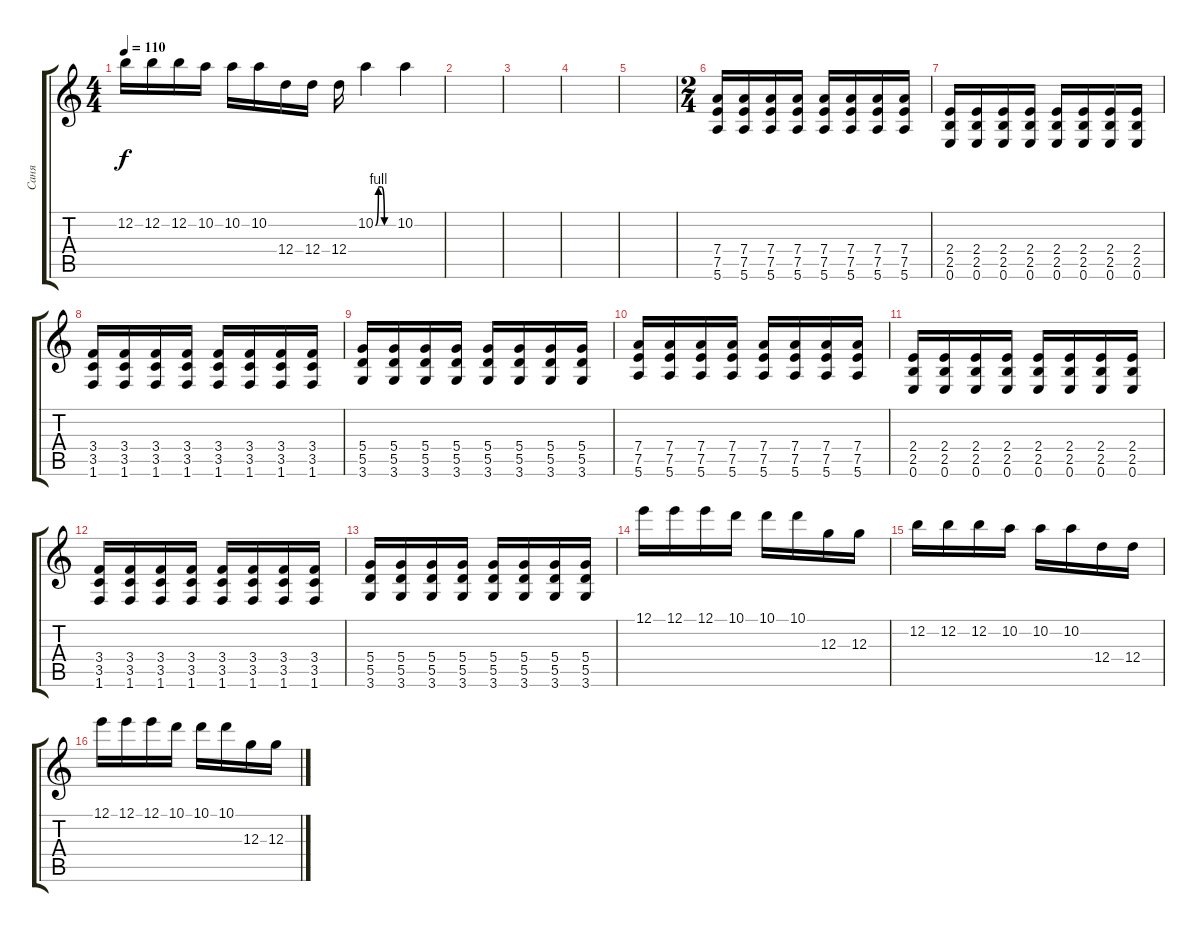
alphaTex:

\track ("Саня" "Саня") {instrument overdrivenguitar}
\staff {score tabs}
\tuning (E4 B3 G3 D3 A2 E2) {hide}
\ts (4 4)
\tempo 110
\clef g2
\ks c
12.2.16{dy f} 12.2.16 12.2.16 10.2.16 10.2.16 10.2.16 12.4.16 12.4.16 12.4.16 10.2{be (custom 0 0 10 4 20 4 30 0 60 0)}.4 10.2.4 |
|
|
|
|
\ts (2 4)
(7.4 7.5 5.6).16{instrument overdrivenguitar} (7.4 7.5 5.6).16 (7.4 7.5 5.6).16 (7.4 7.5 5.6).16 (7.4 7.5 5.6).16 (7.4 7.5 5.6).16 (7.4 7.5 5.6).16 (7.4 7.5 5.6).16 |
(2.4 2.5 0.6).16 (2.4 2.5 0.6).16 (2.4 2.5 0.6).16 (2.4 2.5 0.6).16 (2.4 2.5 0.6).16 (2.4 2.5 0.6).16 (2.4 2.5 0.6).16 (2.4 2.5 0.6).16 |
(3.4 3.5 1.6).16 (3.4 3.5 1.6).16 (3.4 3.5 1.6).16 (3.4 3.5 1.6).16 (3.4 3.5 1.6).16 (3.4 3.5 1.6).16 (3.4 3.5 1.6).16 (3.4 3.5 1.6).16 |
(5.4 5.5 3.6).16 (5.4 5.5 3.6).16 (5.4 5.5 3.6).16 (5.4 5.5 3.6).16 (5.4 5.5 3.6).16 (5.4 5.5 3.6).16 (5.4 5.5 3.6).16 (5.4 5.5 3.6).16 |
(7.4 7.5 5.6).16{instrument overdrivenguitar} (7.4 7.5 5.6).16 (7.4 7.5 5.6).16 (7.4 7.5 5.6).16 (7.4 7.5 5.6).16 (7.4 7.5 5.6).16 (7.4 7.5 5.6).16 (7.4 7.5 5.6).16 |
(2.4 2.5 0.6).16 (2.4 2.5 0.6).16 (2.4 2.5 0.6).16 (2.4 2.5 0.6).16 (2.4 2.5 0.6).16 (2.4 2.5 0.6).16 (2.4 2.5 0.6).16 (2.4 2.5 0.6).16 |
(3.4 3.5 1.6).16 (3.4 3.5 1.6).16 (3.4 3.5 1.6).16 (3.4 3.5 1.6).16 (3.4 3.5 1.6).16 (3.4 3.5 1.6).16 (3.4 3.5 1.6).16 (3.4 3.5 1.6).16 |
(5.4 5.5 3.6).16 (5.4 5.5 3.6).16 (5.4 5.5 3.6).16 (5.4 5.5 3.6).16 (5.4 5.5 3.6).16 (5.4 5.5 3.6).16 (5.4 5.5 3.6).16 (5.4 5.5 3.6).16 |
12.1.16 12.1.16 12.1.16 10.1.16 10.1.16 10.1.16 12.3.16 12.3.16 |
12.2.16 12.2.16 12.2.16 10.2.16 10.2.16 10.2.16 12.4.16 12.4.16 |
12.1.16 12.1.16 12.1.16 10.1.16 10.1.16 10.1.16 12.3.16 12.3.16
